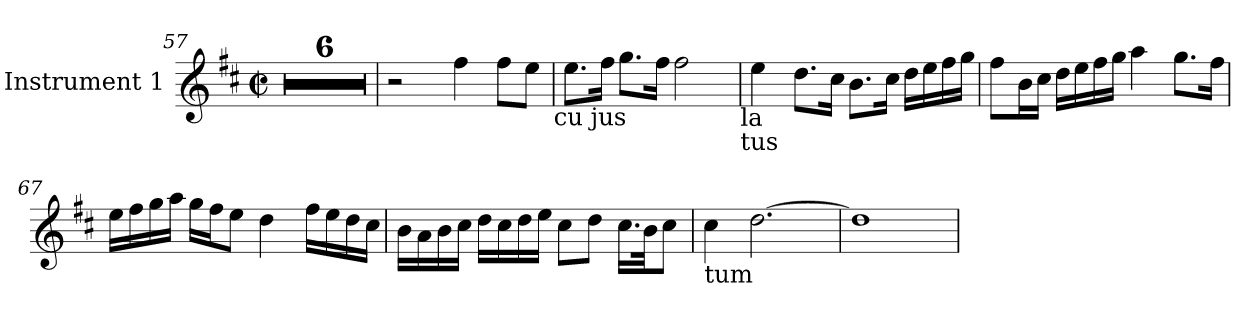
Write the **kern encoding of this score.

**kern
*part1
*staff1
*I"Instrument 1
*clefG2
*k[f#c#]
*D:
*M2/2
*met(c|)
=57
1r
=58
1r
=59
1r
=60
1r
=61
1r
=62
1r
=63
2r
4ff#\
8ff#\L
8ee\J
!LO:TX:b:t=cu jus
=64
8.ee\L
16ff#\J
8.gg\L
16ff#\J
2ff#\
!LO:TX:b:t=la
!LO:TX:b:t=tus
!!LO:LB:g=z
=65
4ee\
8.dd\L
16cc#\J
8.b\L
16cc#\J
16dd\L
16ee\
16ff#\
16gg\J
=66
8ff#\L
16b\
16cc#\J
16dd\L
16ee\
16ff#\
16gg\J
4aa\
8.gg\L
16ff#\J
=67
16ee\L
16ff#\
16gg\
16aa\J
16gg\L
16ff#\
8ee\J
4dd\
16ff#\L
16ee\
16dd\
16cc#\J
!!LO:PB:g=z
=68
16b\L
16a\
16b\
16cc#\J
16dd\L
16cc#\
16dd\
16ee\J
8cc#\L
8dd\J
16.cc#\L
32b\
8cc#\J
=69
!LO:TX:b:t=tum
4cc#\
[>2.dd\
=70
1dd]
=
*-
